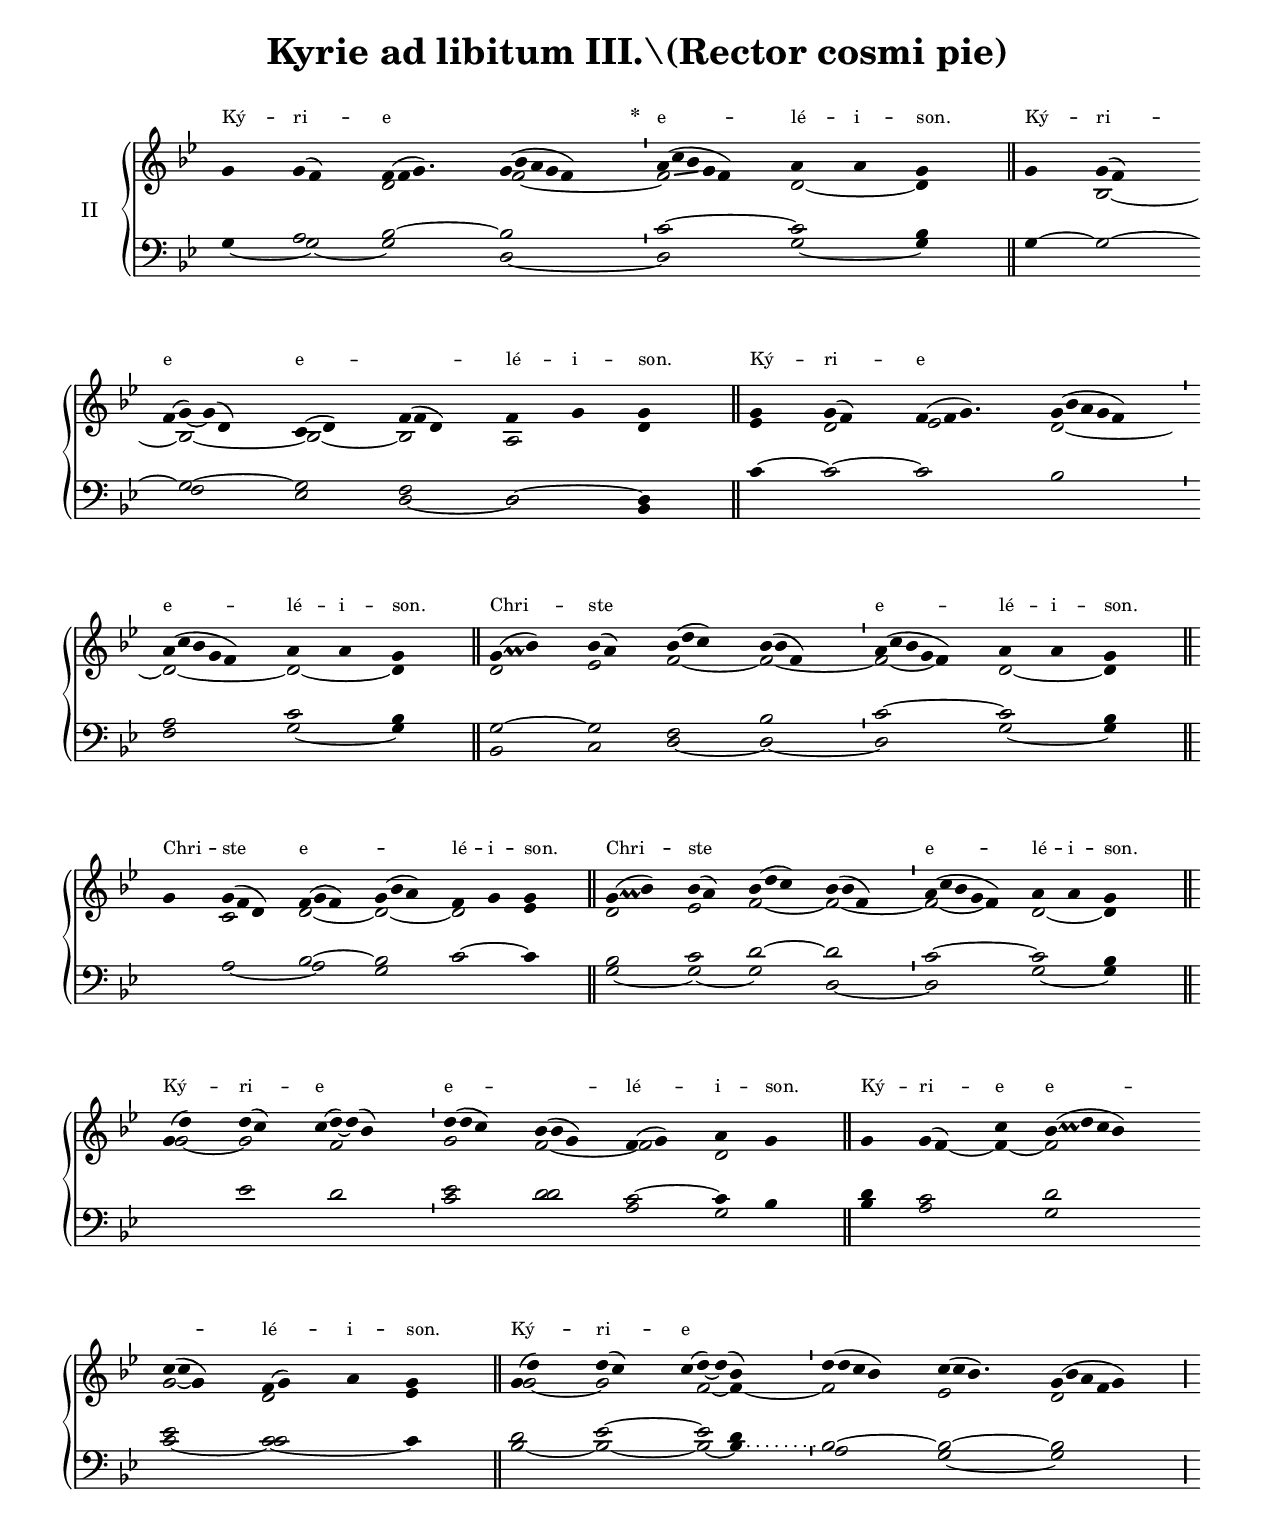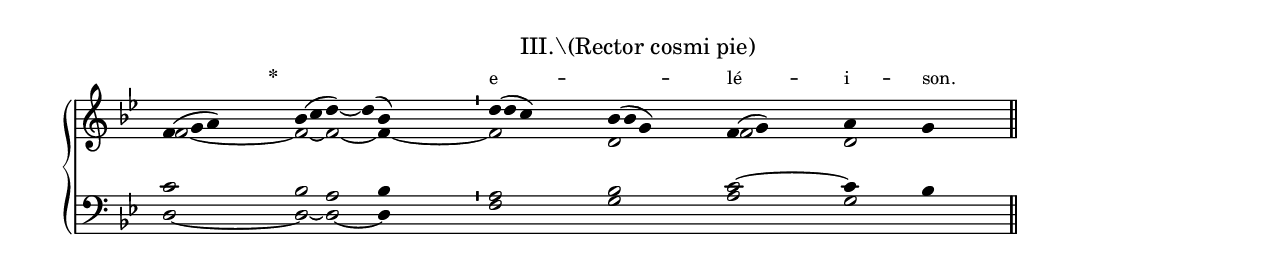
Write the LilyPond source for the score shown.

\version "2.18"
\include "gregorian.ly"
\include "noh2.ily"

%Page reference: page v.127
%(volume.page)

global = {
 \key g \minor
 \cadenzaOn 
 \override Glissando #'thickness = #2.0
}

\header {
  title = \markup \center-column {"Kyrie ad libitum III.\\(Rector cosmi pie)" \vspace #1 }
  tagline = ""
  composer = ""
}

\paper {
 #(include-special-characters)
  oddHeaderMarkup = \markup \fill-line {
    \line {}
    \center-column {
      \on-the-fly #first-page     " "
      \on-the-fly #not-first-page "III. (Rector cosmi pie)"
    }
    \line { \on-the-fly #print-page-number-check-first \fromproperty #'page:page-number-string }
  }
  evenHeaderMarkup = \markup \fill-line {
    \line { \on-the-fly #print-page-number-check-first \fromproperty #'page:page-number-string }
    \center-column { "III.\\(Rector cosmi pie)" }
    \line {}
  }
}

chantText = \lyricmode {
Ký -- ri -- e _ 
\set stanza = " * " e -- lé -- i -- son. 
Ký -- ri -- e e -- _ lé -- i -- son. 
Ký -- ri -- e _ e -- lé -- i -- son. 
Chri -- ste _ _ e -- lé -- i -- son. 
Chri -- ste e -- _ lé -- i -- son. 
Chri -- ste _ _ e -- lé -- i -- son. 
Ký -- ri -- e e -- _ lé -- i -- son. 
Ký -- ri -- e e -- _ lé -- i -- son. 
Ký -- ri -- e _ _ _ _ 
\set stanza = " * " 
_ e -- _ lé -- i -- son. }

chantMusic = {
\tieDown   g'4 g'4 ( f'4) f'4 ( f'4 g'4.)  g'4 ( bes'4 a'4 g'4 f'4) \divisioMinima
 a'4 ( c''4 bes'4 g'4 f'4) a'4 a'4 g'4 \finalis
 g'4 g'4 ( f'4) \forceBreak
 f'4 ( g'4) ~ g'4 ( d'4) c'4 ( d'4) f'4 ( f'4 d'4) f'4 g'4 g'4 \finalis
 g'4 g'4 ( f'4) f'4 ( f'4 g'4.) g'4 ( bes'4 a'4 g'4 f'4) \divisioMinima
 \forceBreak
 a'4 ( c''4 bes'4 g'4 f'4) a'4 a'4 g'4 \finalis
 g'4 ( \quil a' bes'4) bes'4 ( a'4) bes'4 ( d''4 c''4) bes'4 ( bes'4 f'4) \divisioMinima
 a'4 ( c''4 bes'4 g'4 f'4) a'4 a'4 g'4 \finalis
 \forceBreak
 g'4 g'4 ( f'4 d'4) f'4 ( g'4 f'4) g'4 ( bes'4 a'4) f'4 g'4 g'4 \finalis
 g'4 ( \quil a' bes'4) bes'4 ( a'4) bes'4 ( d''4 c''4) bes'4 ( bes'4 f'4) \divisioMinima
 a'4 ( c''4 bes'4 g'4 f'4) a'4 a'4 g'4 \finalis
 \forceBreak
 g'4 ( d''4) d''4 ( c''4) c''4 ( d''4) ~ d''4 ( bes'4) \divisioMinima
 d''4 ( d''4 c''4) bes'4 ( bes'4 g'4) f'4 ( g'4) a'4 g'4 \finalis
 g'4 g'4 ( f'4) c''4 bes'4 ( \quil c'' d''4 c''4 bes'4) \forceBreak
 c''4 ( c''4 g'4) f'4 ( g'4) a'4 g'4 \finalis
 g'4 ( d''4) d''4 ( c''4) c''4 ( d''4) ~ d''4 ( bes'4) \divisioMinima
 d''4 ( d''4 c''4 bes'4) c''4 ( c''4 bes'4.) g'4 ( bes'4 a'4 f'4 g'4) \divisioMaior
 \forceBreak
 f'4 ( g'4 a'4) bes'4 ( c''4 d''4) ~ d''4 ( bes'4) \divisioMinima
 d''4 ( d''4 c''4) bes'4 ( bes'4 g'4) f'4 ( g'4) a'4 g'4 \finalis

}

altoMusic = {
r2*3/2 d'2*7/4 f'2*5/2 ~ \divisioMinima
f'2*3/2 -\tweak Glissando.Y-offset #-0.8 \glissando g'4 f'4 d'2 ~ d'4 \finalis
r4 bes2*3/2 ~ bes2*3/2 ~ bes2 ~ bes2*3/2 a2 d'4 \finalis
ees'4 d'2 ees'2*7/4 d'2*5/2 ~ \divisioMinima
d'2*5/2 ~ d'2 ~ d'4 \finalis
d'2*3/2 ees'2 f'2*3/2 ~ f'2*3/2 ~ \divisioMinima
f'2*4/2 ~ f'4 d'2 ~ d'4 \finalis
r4 c'2*3/2 d'2*3/2 ~ d'2*3/2 ~ d'2 ees'4 \finalis
d'2*3/2 ees'2 f'2*3/2 ~ f'2*3/2 ~ \divisioMinima
f'2*4/2 ~ f'4 d'2 ~ d'4 \finalis
g'2 ~ g'2*3/2 f'2*3/2 \divisioMinima
g'2*3/2 f'2*3/2 ~ f'2 d'2 \finalis
r2 f'4 ~ f'4 ~ f'2*5/2 g'2 ~ g'4 d'2*3/2 ees'4 \finalis
g'2 ~ g'2*3/2 f'2 ~ f'4 ~ \divisioMinima
f'2*4/2 ees'2*7/4 d'2*5/2 \divisioMaior
f'2*3/2 ~ f'2 ~ f'2 ~ f'4 ~ \divisioMinima
f'2*3/2 d'2*3/2 f'2 d'2 \finalis
}

tenorMusic = {
r4 a2 bes2*7/4 ~ bes2*5/2 \divisioMinima
c'2*5/2 ~ c'2 bes4 \finalis
g4 ~ g2*3/2 ~ g2*3/2 ~ g2 f2*3/2 d2 ~ d4 \finalis
c'4 ~ c'2 ~ c'2*7/4 bes2*5/2 \divisioMinima
a2*5/2 c'2 bes4 \finalis
g2*3/2 ~ g2 f2*3/2 bes2*3/2 \divisioMinima
c'2*5/2 ~ c'2 bes4 \finalis
r4 r2*3/2 bes2*3/2 ~ bes2*3/2 c'2 ~ c'4 \finalis
bes2*3/2 c'2 d'2*3/2 ~ d'2*3/2 \divisioMinima
c'2*5/2 ~ c'2 bes4 \finalis
r2 ees'2*3/2 d'2*3/2 \divisioMinima
ees'2*3/2 d'2*3/2 c'2 ~ c'4 bes4 \finalis
d'4 c'2*3/2 d'2*5/2 ees'2*3/2 \shiftRight c'2*4/2 \finalis
d'2 ees'2*3/2 ~ ees'2 d'4 \divisioMinima
bes2*4/2 ~ bes2*7/4 ~ bes2*5/2 \divisioMaior
c'2*3/2 bes2 a2 bes4 \divisioMinima
a2*3/2 bes2*3/2 c'2 ~ c'4 bes4 \finalis
}

bassMusic = {
g4 ~ g2 ~ g2*7/4 d2*5/2 ~ \divisioMinima
d2*5/2 g2 ~ g4 \finalis
r2*4/2 f2*3/2 ees2 d2*3/2 ~ d2 bes,4 \finalis
r2*23/4 \divisioMinima
f2*5/2 g2 ~ g4 \finalis
bes,2*3/2 c2 d2*3/2 ~ d2*3/2 ~ \divisioMinima
d2*5/2 g2 ~ g4 \finalis
r4 a2*3/2 ~ a2*3/2 g2*3/2 c'2*3/2 \finalis
g2*3/2 ~ g2 ~ g2*3/2 d2*3/2 ~ \divisioMinima
d2*5/2 g2 ~ g4 \finalis
r2 r2*6/2 \divisioMinima
c'2*3/2 \shiftRight d'2*3/2 a2 g2 \finalis
bes4 a2*3/2 g2*5/2 c'2*3/2 ~ c'2*3/2 ~ c'4 \finalis
bes2 ~ bes2*3/2 ~ bes2 ~ bes4 \divisioMinima
a2*4/2 g2*7/4 ~ g2*5/2 \divisioMaior
d2*3/2 ~ d2 ~ d2 ~ d4 \divisioMinima
f2*3/2 g2*3/2 a2 g2 \finalis
}

voiceLines = {
\voiceLineStyle


s2*146/2
\allowVoiceLineBreak
\voiceLine "down" "down" bes2*1/2 bes2*1/2


}

\score{
  <<
    \new Lyrics
    \new GrandStaff <<
      \set GrandStaff.autoBeaming = ##f
      \set GrandStaff.instrumentName = \markup \center-column {
        "II"
      }
      \new Staff = up <<
        \new Voice = "chant" {
          \voiceOne \global \chantMusic
        }
        \new Voice {
          \voiceTwo \global \altoMusic
        }
      >>

      \new Staff = down <<
        \clef bass
        \new Voice {
          \voiceOne \global \tenorMusic
        }
        \new Voice {
          \voiceTwo \global \bassMusic
        }
	\new Voice {
        \voiceThree \global \voiceLines
        }
      >>
    >>
    \context Lyrics {
      \lyricsto chant {
      \chantText
    }
    }
  >>
  \layout{
  }
  
}
